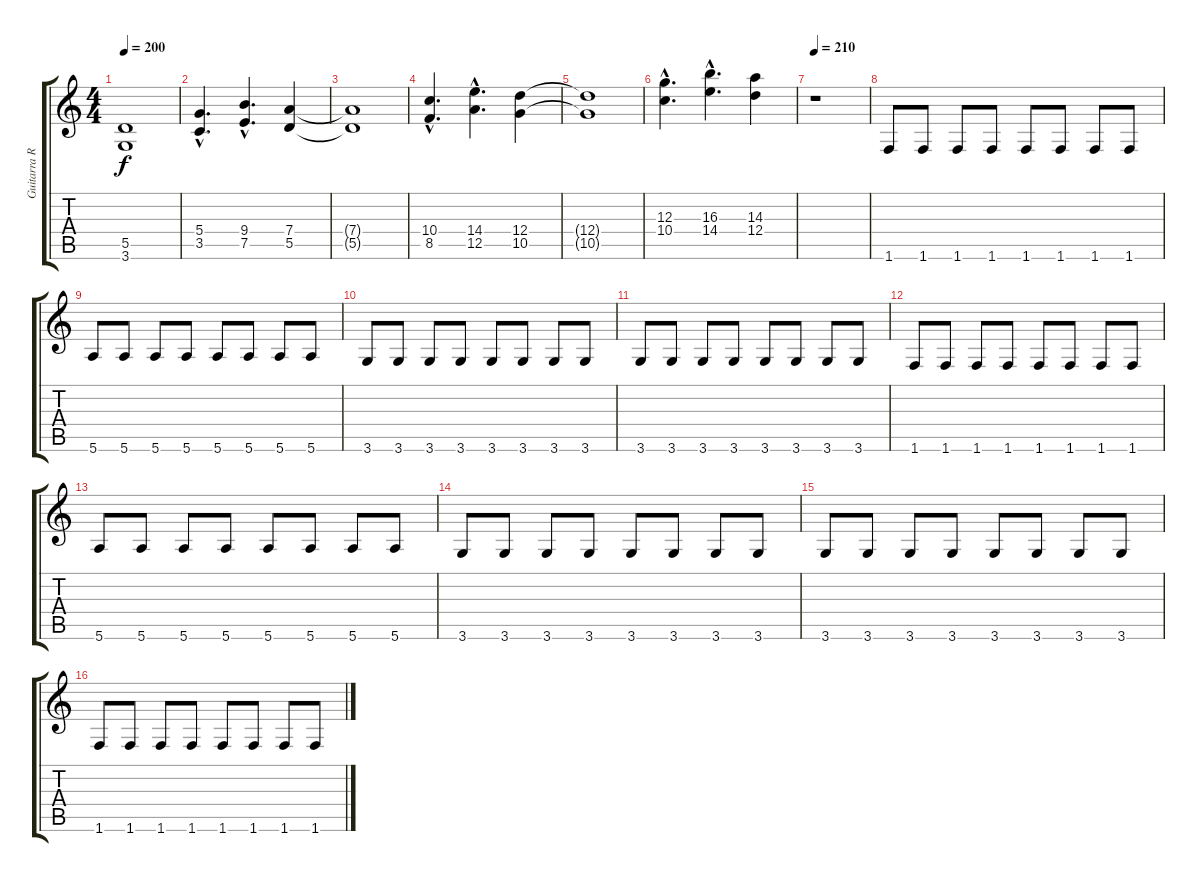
\track ("Guitarra Ritmica" "Guitarra R") {instrument distortionguitar}
\staff {score tabs}
\tuning (E4 B3 G3 D3 A2 E2) {hide}
\ts (4 4)
\tempo 200
\clef g2
\ks c
(5.5{t} 3.6{t}).1{dy f} |
(5.4{hac} 3.5{hac}).4{d} (9.4{hac} 7.5{hac}).4{d} (7.4 5.5).4 |
(7.4{t} 5.5{t}).1 |
(10.4{hac} 8.5{hac}).4{d} (14.4{hac} 12.5{hac}).4{d} (12.4 10.5).4 |
(12.4{t} 10.5{t}).1 |
(12.3{hac} 10.4{hac}).4{d} (16.3{hac} 14.4{hac}).4{d} (14.3 12.4).4 |
\tempo 210
r.1 |
1.6.8 1.6.8 1.6.8 1.6.8 1.6.8 1.6.8 1.6.8 1.6.8 |
5.6.8 5.6.8 5.6.8 5.6.8 5.6.8 5.6.8 5.6.8 5.6.8 |
3.6.8 3.6.8 3.6.8 3.6.8 3.6.8 3.6.8 3.6.8 3.6.8 |
3.6.8 3.6.8 3.6.8 3.6.8 3.6.8 3.6.8 3.6.8 3.6.8 |
1.6.8 1.6.8 1.6.8 1.6.8 1.6.8 1.6.8 1.6.8 1.6.8 |
5.6.8 5.6.8 5.6.8 5.6.8 5.6.8 5.6.8 5.6.8 5.6.8 |
3.6.8 3.6.8 3.6.8 3.6.8 3.6.8 3.6.8 3.6.8 3.6.8 |
3.6.8 3.6.8 3.6.8 3.6.8 3.6.8 3.6.8 3.6.8 3.6.8 |
1.6.8 1.6.8 1.6.8 1.6.8 1.6.8 1.6.8 1.6.8 1.6.8
